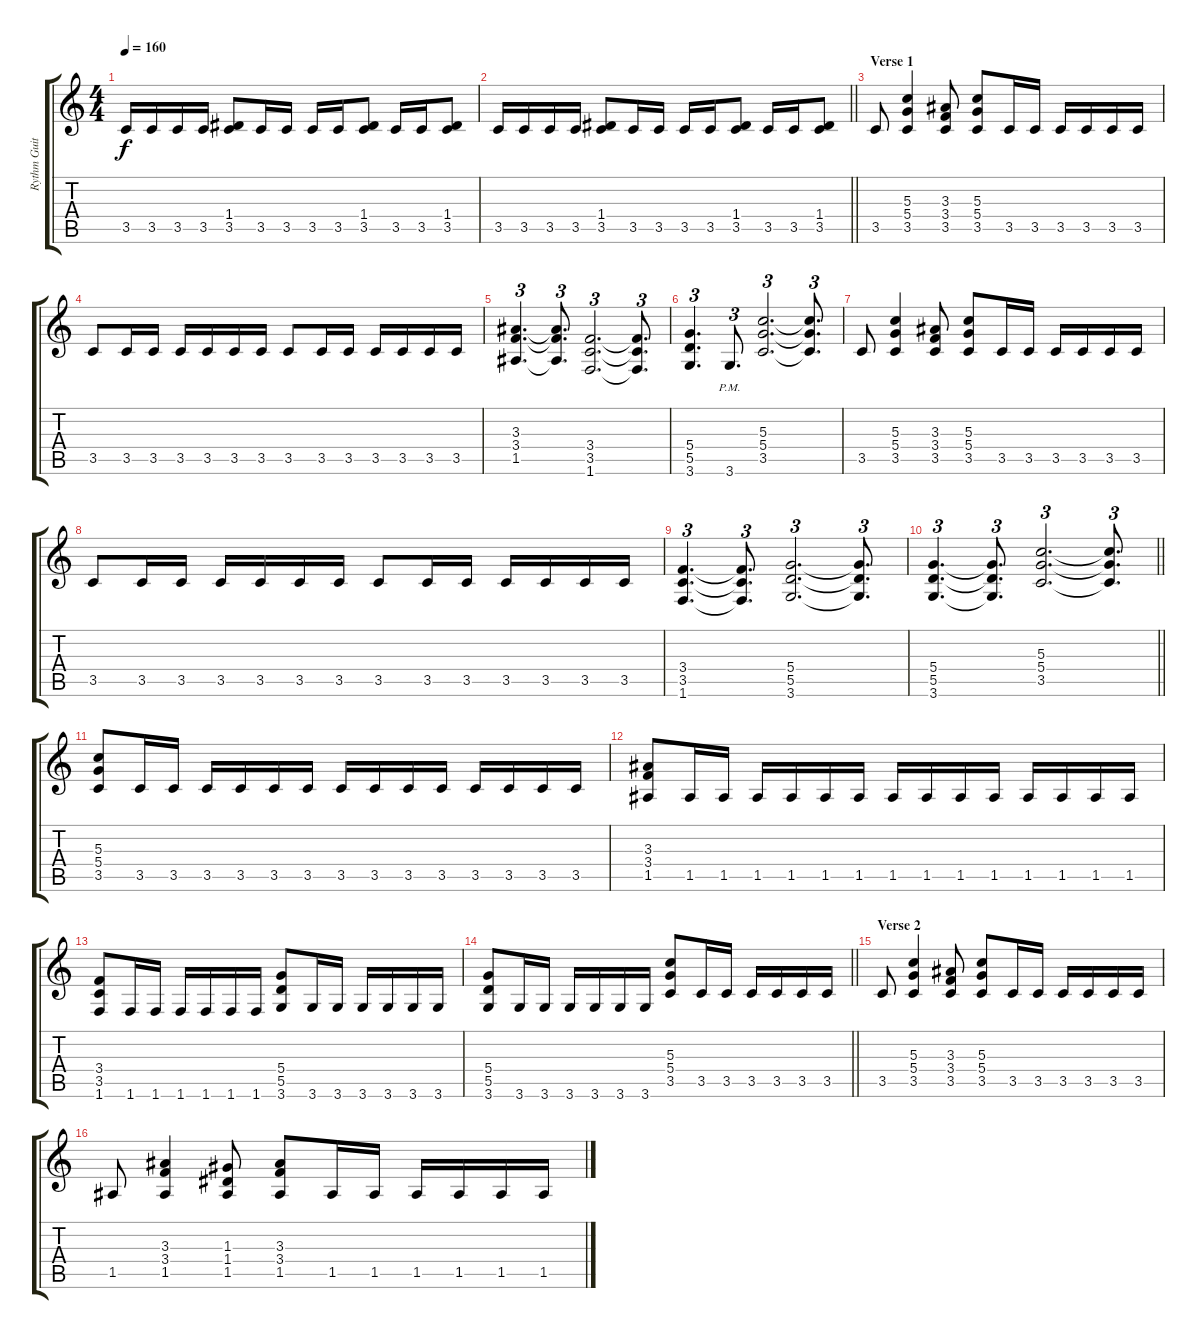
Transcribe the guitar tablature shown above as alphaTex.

\track ("Rythm Guitar - Li / Sam" "Rythm Guit") {instrument distortionguitar}
\staff {score tabs}
\tuning (E4 B3 G3 D3 A2 E2) {hide}
\ts (4 4)
\tempo 160
\clef g2
\ks c
3.5.16{dy f} 3.5.16 3.5.16 3.5.16 (1.4 3.5).8 3.5.16 3.5.16 3.5.16 3.5.16 (1.4 3.5).8 3.5.16 3.5.16 (1.4 3.5).8 |
\barLineRight lightlight
3.5.16 3.5.16 3.5.16 3.5.16 (1.4 3.5).8 3.5.16 3.5.16 3.5.16 3.5.16 (1.4 3.5).8 3.5.16 3.5.16 (1.4 3.5).8 |
\section ("" "Verse 1")
3.5.8 (5.3 5.4 3.5).4 (3.3 3.4 3.5).8 (5.3 5.4 3.5).8 3.5.16 3.5.16 3.5.16 3.5.16 3.5.16 3.5.16 |
3.5.8 3.5.16 3.5.16 3.5.16 3.5.16 3.5.16 3.5.16 3.5.8 3.5.16 3.5.16 3.5.16 3.5.16 3.5.16 3.5.16 |
(3.3 3.4 1.5).4{d tu (3 2)} (3.3{t} 3.4{t} 1.5{t}).8{d tu (3 2)} (3.4 3.5 1.6).2{d tu (3 2)} (3.4{t} 3.5{t} 1.6{t}).8{d tu (3 2)} |
(5.4 5.5 3.6).4{d tu (3 2)} 3.6{pm}.8{d tu (3 2)} (5.3 5.4 3.5).2{d tu (3 2)} (5.3{t} 5.4{t} 3.5{t}).8{d tu (3 2)} |
3.5.8 (5.3 5.4 3.5).4 (3.3 3.4 3.5).8 (5.3 5.4 3.5).8 3.5.16 3.5.16 3.5.16 3.5.16 3.5.16 3.5.16 |
3.5.8 3.5.16 3.5.16 3.5.16 3.5.16 3.5.16 3.5.16 3.5.8 3.5.16 3.5.16 3.5.16 3.5.16 3.5.16 3.5.16 |
(3.4 3.5 1.6).4{d tu (3 2)} (3.4{t} 3.5{t} 1.6{t}).8{d tu (3 2)} (5.4 5.5 3.6).2{d tu (3 2)} (5.4{t} 5.5{t} 3.6{t}).8{d tu (3 2)} |
\barLineRight lightlight
(5.4 5.5 3.6).4{d tu (3 2)} (5.4{t} 5.5{t} 3.6{t}).8{d tu (3 2)} (5.3 5.4 3.5).2{d tu (3 2)} (5.3{t} 5.4{t} 3.5{t}).8{d tu (3 2)} |
\section ("" "")
(5.3 5.4 3.5).8 3.5.16 3.5.16 3.5.16 3.5.16 3.5.16 3.5.16 3.5.16 3.5.16 3.5.16 3.5.16 3.5.16 3.5.16 3.5.16 3.5.16 |
(3.3 3.4 1.5).8 1.5.16 1.5.16 1.5.16 1.5.16 1.5.16 1.5.16 1.5.16 1.5.16 1.5.16 1.5.16 1.5.16 1.5.16 1.5.16 1.5.16 |
(3.4 3.5 1.6).8 1.6.16 1.6.16 1.6.16 1.6.16 1.6.16 1.6.16 (5.4 5.5 3.6).8 3.6.16 3.6.16 3.6.16 3.6.16 3.6.16 3.6.16 |
\barLineRight lightlight
(5.4 5.5 3.6).8 3.6.16 3.6.16 3.6.16 3.6.16 3.6.16 3.6.16 (5.3 5.4 3.5).8 3.5.16 3.5.16 3.5.16 3.5.16 3.5.16 3.5.16 |
\section ("" "Verse 2")
3.5.8 (5.3 5.4 3.5).4 (3.3 3.4 3.5).8 (5.3 5.4 3.5).8 3.5.16 3.5.16 3.5.16 3.5.16 3.5.16 3.5.16 |
1.5.8 (3.3 3.4 1.5).4 (1.3 1.4 1.5).8 (3.3 3.4 1.5).8 1.5.16 1.5.16 1.5.16 1.5.16 1.5.16 1.5.16
